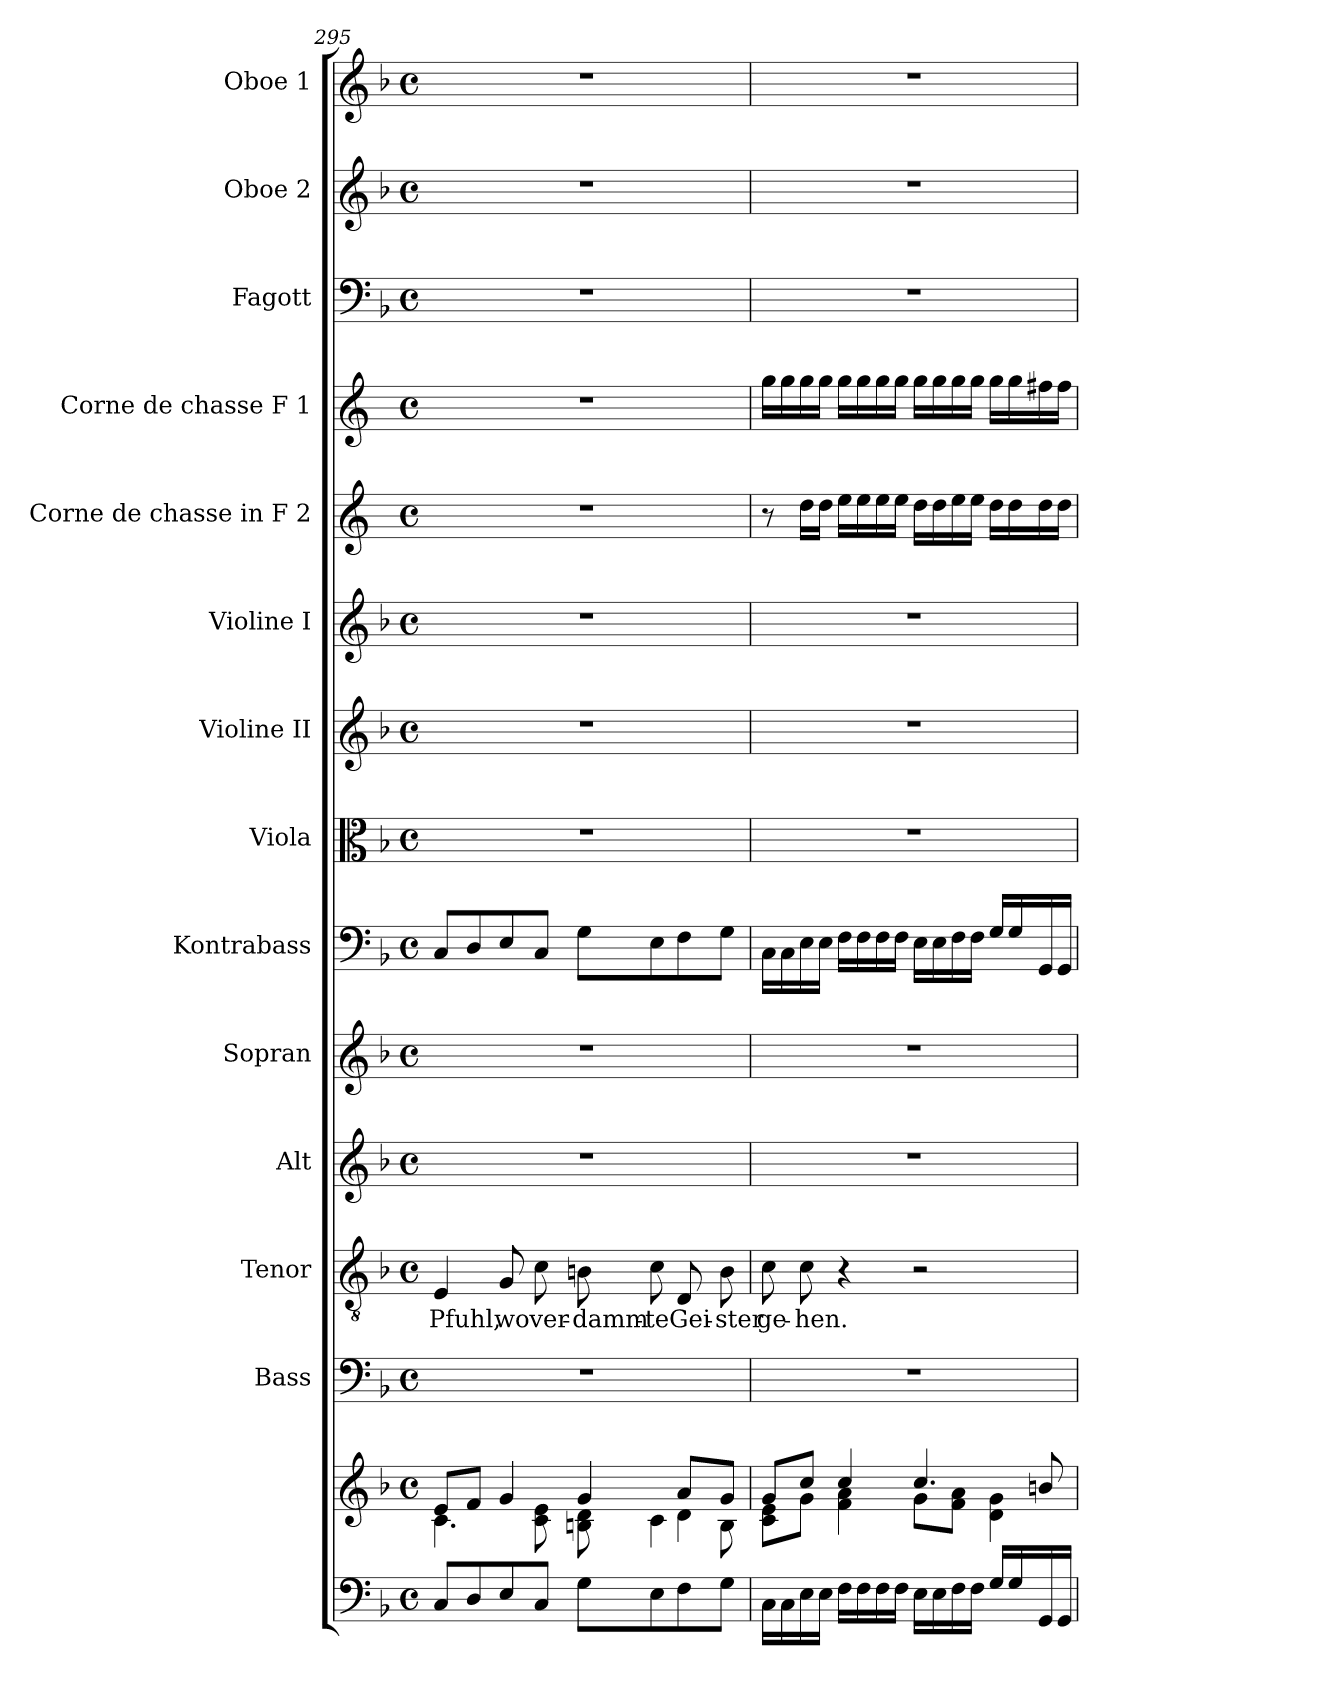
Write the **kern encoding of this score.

**kern	**kern	**kern	**kern	**text	**kern	**kern	**kern	**kern	**kern	**kern	**kern	**kern	**kern	**kern	**kern
*part14	*part14	*part13	*part12	*part12	*part11	*part10	*part9	*part8	*part7	*part6	*part5	*part4	*part3	*part2	*part1
*staff15	*staff14	*staff13	*staff12	*staff12	*staff11	*staff10	*staff9	*staff8	*staff7	*staff6	*staff5	*staff4	*staff3	*staff2	*staff1
*	*	*I"Bass	*I"Tenor	*	*I"Alt	*I"Sopran	*I"Kontrabass	*I"Viola	*I"Violine II	*I"Violine I	*I"Corne de chasse in F 2	*I"Corne de chasse F 1	*I"Fagott	*I"Oboe 2	*I"Oboe 1
*	*	*I'B.	*I'T.	*	*I'A.	*I'S.	*I'Kb.	*I'Vla.	*I'Vl. II	*I'Vl. I	*	*	*I'Fg.	*I'Ob. 2	*I'Ob. 1
!!LO:PB:g=z
*clefF4	*clefG2	*clefF4	*clefGv2	*	*clefG2	*clefG2	*clefF4	*clefC3	*clefG2	*clefG2	*clefG2	*clefG2	*clefF4	*clefG2	*clefG2
*	*	*	*	*	*	*	*ITrd7c12	*	*	*	*ITrd4c7	*ITrd4c7	*	*	*
*k[b-]	*k[b-]	*k[b-]	*k[b-]	*	*k[b-]	*k[b-]	*k[b-]	*k[b-]	*k[b-]	*k[b-]	*k[b-]	*k[b-]	*k[b-]	*k[b-]	*k[b-]
*F:	*F:	*F:	*F:	*	*F:	*F:	*F:	*F:	*F:	*F:	*F:	*F:	*F:	*F:	*F:
*M4/4	*M4/4	*M4/4	*M4/4	*	*M4/4	*M4/4	*M4/4	*M4/4	*M4/4	*M4/4	*M4/4	*M4/4	*M4/4	*M4/4	*M4/4
*met(c)	*met(c)	*met(c)	*met(c)	*	*met(c)	*met(c)	*met(c)	*met(c)	*met(c)	*met(c)	*met(c)	*met(c)	*met(c)	*met(c)	*met(c)
=295	=295	=295	=295	=295	=295	=295	=295	=295	=295	=295	=295	=295	=295	=295	=295
*	*^	*	*	*	*	*	*	*	*	*	*	*	*	*	*
*	*	*^	*	*	*	*	*	*	*	*	*	*	*	*	*	*
!	!	!	!	!	!	!LO:LY:b	!	!	!	!	!	!	!	!	!	!	!
8C/L	8e/L	4.c\	2.ryy	1r	4E/	Pfuhl,	1r	1r	8CC/L	1r	1r	1r	1r	1r	1r	1r	1r
8D/	8f/J	.	.	.	.	.	.	.	8DD/	.	.	.	.	.	.	.	.
!	!	!	!	!	!	!LO:LY:b	!	!	!	!	!	!	!	!	!	!	!
8E/	4g/	.	.	.	8G/	wo	.	.	8EE/	.	.	.	.	.	.	.	.
!	!	!	!	!	!	!LO:LY:b	!	!	!	!	!	!	!	!	!	!	!
8C/J	.	8c\ 8e\	.	.	8c\	ver-	.	.	8CC/J	.	.	.	.	.	.	.	.
!	!	!	!	!	!	!LO:LY:b	!	!	!	!	!	!	!	!	!	!	!
8G\L	4g/	8Bn\ 8d\	.	.	8Bn\	-damm-	.	.	8GG\L	.	.	.	.	.	.	.	.
!	!	!	!	!	!	!LO:LY:b	!	!	!	!	!	!	!	!	!	!	!
8E\	.	4c\	.	.	8c\	-te	.	.	8EE\	.	.	.	.	.	.	.	.
!	!	!	!	!	!	!LO:LY:b	!	!	!	!	!	!	!	!	!	!	!
8F\	8a/L	.	4d\	.	8D/	Gei-	.	.	8FF\	.	.	.	.	.	.	.	.
!	!	!	!	!	!	!LO:LY:b	!	!	!	!	!	!	!	!	!	!	!
8G\J	8g/J	8B\	.	.	8B\	-ster	.	.	8GG\J	.	.	.	.	.	.	.	.
*	*	*v	*v	*	*	*	*	*	*	*	*	*	*	*	*	*	*
=296	=296	=296	=296	=296	=296	=296	=296	=296	=296	=296	=296	=296	=296	=296	=296	=296
!	!	!	!	!	!LO:LY:b	!	!	!	!	!	!	!	!	!	!	!
16C\LL	8g/L	8c\ 8e\L	1r	8c\	ge-	1r	1r	16CC\LL	1r	1r	1r	8r	16cc\LL	1r	1r	1r
16C\	.	.	.	.	.	.	.	16CC\	.	.	.	.	16cc\	.	.	.
!	!	!	!	!	!LO:LY:b	!	!	!	!	!	!	!	!	!	!	!
16E\	8cc/J	8g\J	.	8c\	-hen.	.	.	16EE\	.	.	.	16g\LL	16cc\	.	.	.
16E\JJ	.	.	.	.	.	.	.	16EE\JJ	.	.	.	16g\JJ	16cc\JJ	.	.	.
16F\LL	4cc/	4f\ 4a\	.	4r	.	.	.	16FF\LL	.	.	.	16a\LL	16cc\LL	.	.	.
16F\	.	.	.	.	.	.	.	16FF\	.	.	.	16a\	16cc\	.	.	.
16F\	.	.	.	.	.	.	.	16FF\	.	.	.	16a\	16cc\	.	.	.
16F\JJ	.	.	.	.	.	.	.	16FF\JJ	.	.	.	16a\JJ	16cc\JJ	.	.	.
16E\LL	4.cc/	8g\L	.	2r	.	.	.	16EE\LL	.	.	.	16g\LL	16cc\LL	.	.	.
16E\	.	.	.	.	.	.	.	16EE\	.	.	.	16g\	16cc\	.	.	.
16F\	.	8f\ 8a\J	.	.	.	.	.	16FF\	.	.	.	16a\	16cc\	.	.	.
16F\JJ	.	.	.	.	.	.	.	16FF\JJ	.	.	.	16a\JJ	16cc\JJ	.	.	.
16G/LL	.	4d\ 4g\	.	.	.	.	.	16GG/LL	.	.	.	16g\LL	16cc\LL	.	.	.
16G/	.	.	.	.	.	.	.	16GG/	.	.	.	16g\	16cc\	.	.	.
16GG/	8bn/	.	.	.	.	.	.	16GGG/	.	.	.	16g\	16bn\	.	.	.
16GG/JJ	.	.	.	.	.	.	.	16GGG/JJ	.	.	.	16g\JJ	16b\JJ	.	.	.
*	*v	*v	*	*	*	*	*	*	*	*	*	*	*	*	*	*
=	=	=	=	=	=	=	=	=	=	=	=	=	=	=	=
*-	*-	*-	*-	*-	*-	*-	*-	*-	*-	*-	*-	*-	*-	*-	*-
